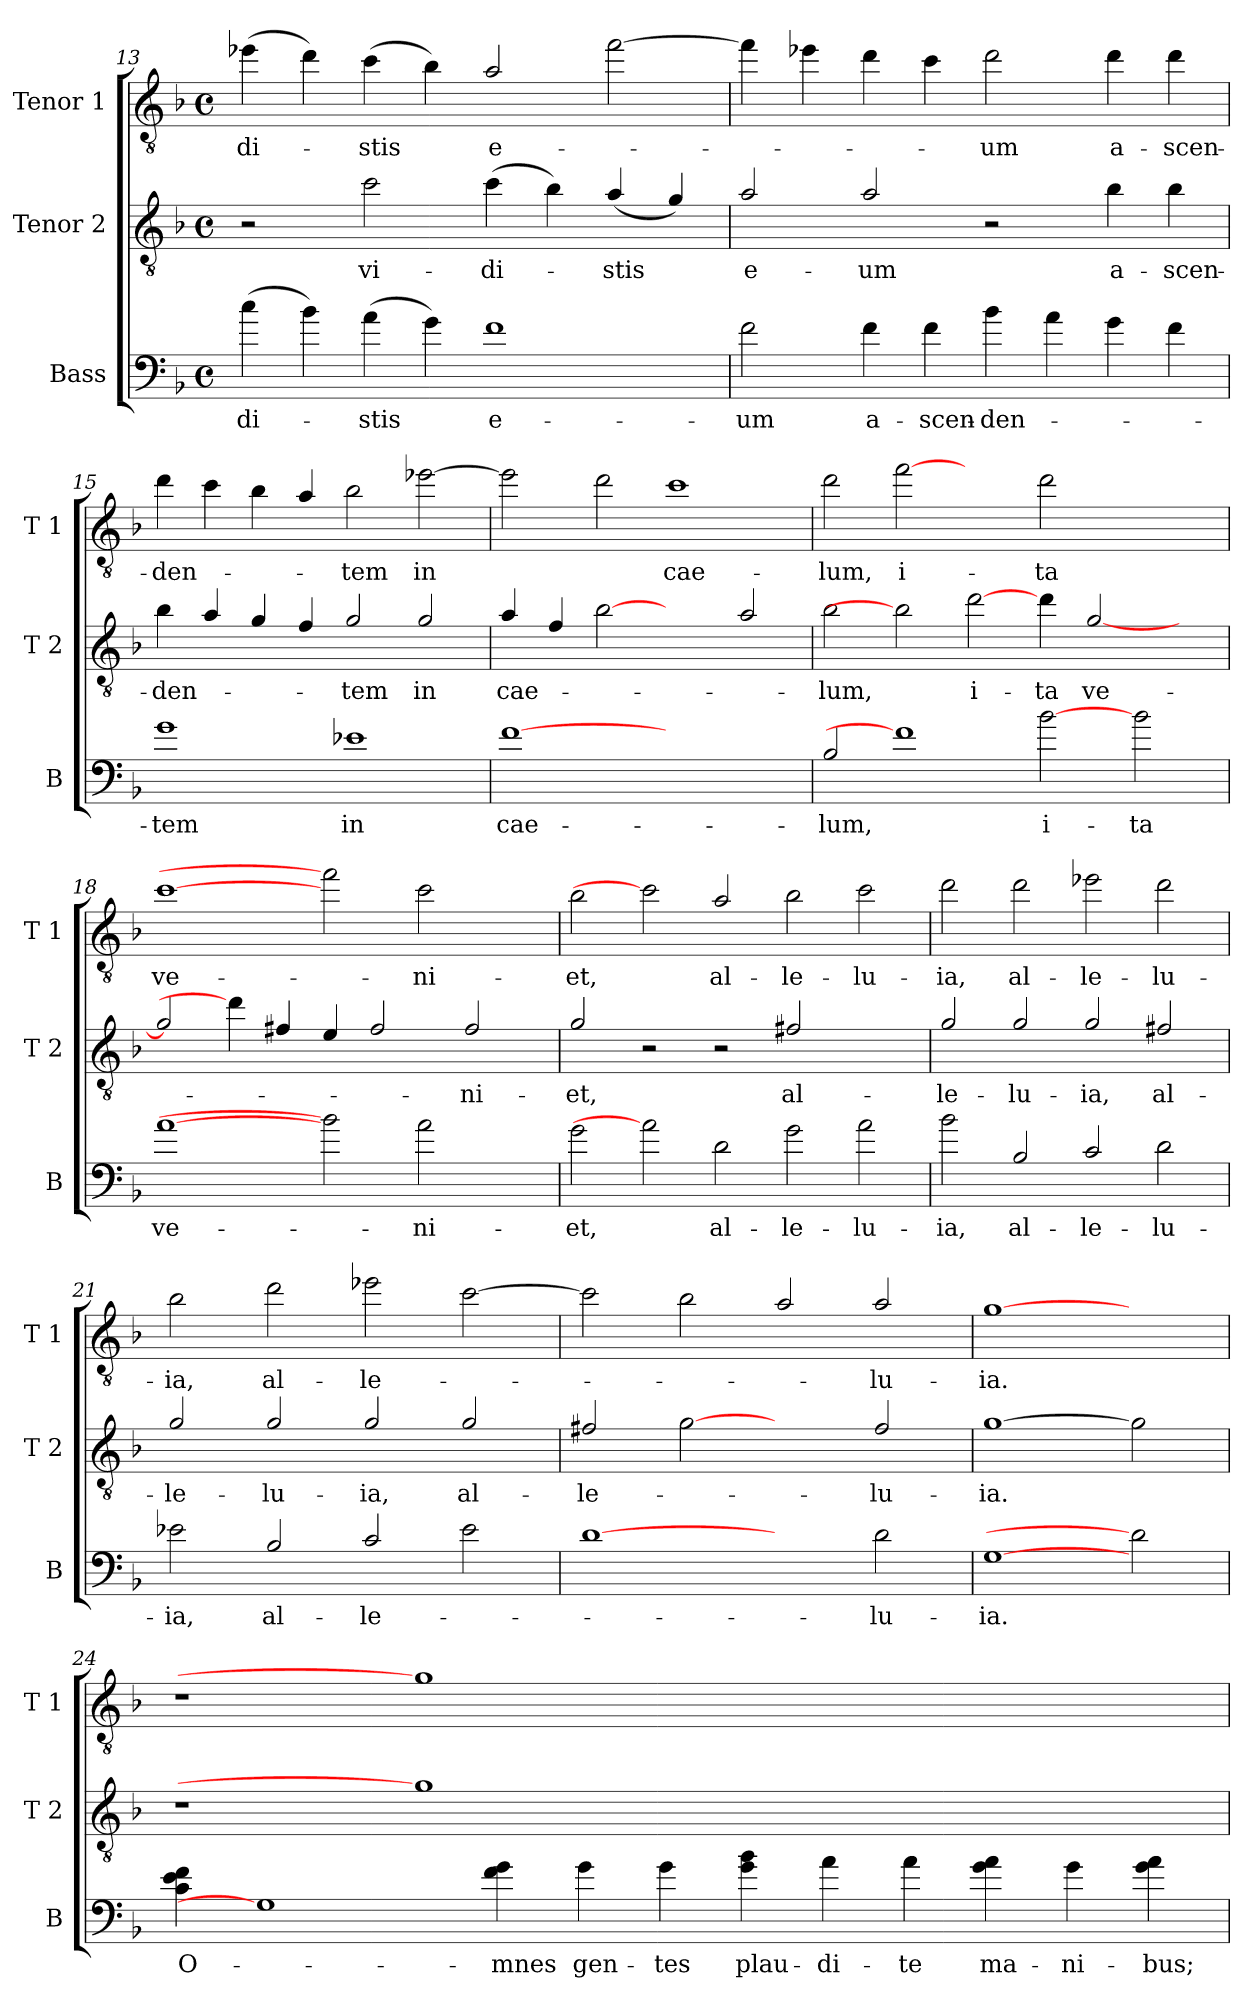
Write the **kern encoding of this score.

**kern	**text	**kern	**text	**kern	**text
*part3	*part3	*part2	*part2	*part1	*part1
*staff3	*staff3	*staff2	*staff2	*staff1	*staff1
*I"Bass	*	*I"Tenor 2	*	*I"Tenor 1	*
*I'B	*	*I'T 2	*	*I'T 1	*
*clefF4	*	*clefGv2	*	*clefGv2	*
*ITrd7c12	*	*ITrd7c12	*	*ITrd7c12	*
*k[b-]	*	*k[b-]	*	*k[b-]	*
*F:	*	*F:	*	*F:	*
*M4/4	*	*M4/4	*	*M4/4	*
*met(c)	*	*met(c)	*	*met(c)	*
=13	=13	=13	=13	=13	=13
!	!LO:LY:b	!	!	!	!LO:LY:b
(>4c\	-di-	2r	.	(>4e-X\	-di-
4B-\)	.	.	.	4d\)	.
!	!LO:LY:b	!	!LO:LY:b	!	!LO:LY:b
(>4A\	-stis	2c\	vi-	(>4c\	-stis
4G\)	.	.	.	4B-\)	.
!	!LO:LY:b	!	!LO:LY:b	!	!LO:LY:b
1F	e-	(>4c\	-di-	2A/	e-
.	.	4B-\)	.	.	.
!	!	!	!LO:LY:b	!	!
.	.	(<4A/	-stis	[2f\	.
.	.	4G/)	.	.	.
=14	=14	=14	=14	=14	=14
!	!LO:LY:b	!	!LO:LY:b	!	!
2F\	-um	2A/	e-	4f\]	.
.	.	.	.	4e-X\	.
!	!LO:LY:b	!	!LO:LY:b	!	!
4F\	a-	2A/	-um	4d\	.
!	!LO:LY:b	!	!	!	!
4F\	-scen-	.	.	4c\	.
!	!LO:LY:b	!	!	!	!LO:LY:b
4B-\	-den-	2r	.	2d\	-um
4A\	.	.	.	.	.
!	!	!	!LO:LY:b	!	!LO:LY:b
4G\	.	4B-\	a-	4d\	a-
!	!	!	!LO:LY:b	!	!LO:LY:b
4F\	.	4B-\	-scen-	4d\	-scen-
=15	=15	=15	=15	=15	=15
!	!LO:LY:b	!	!LO:LY:b	!	!LO:LY:b
1G	-tem	4B-\	-den-	4d\	-den-
.	.	4A/	.	4c\	.
.	.	4G/	.	4B-\	.
.	.	4F/	.	4A/	.
!	!LO:LY:b	!	!LO:LY:b	!	!LO:LY:b
1E-X	in	2G/	-tem	2B-\	-tem
!	!	!	!LO:LY:b	!	!LO:LY:b
.	.	2G/	in	[2e-X\	in
!!LO:PB:g=z
=16	=16	=16	=16	=16	=16
!	!LO:LY:b	!	!LO:LY:b	!	!
[1F	cae-	4A/	cae-	2e-\]	.
.	.	4F/	.	.	.
.	.	[2B-	.	2d\	.
!	!	!	!	!	!LO:LY:b
1ryy	.	2ryy	.	1c	cae-
.	.	2A/	.	.	.
=17	=17	=17	=17	=17	=17
!	!LO:LY:b	!	!LO:LY:b	!	!LO:LY:b
2BB-/	-lum,	2B-\	-lum,	2d\	-lum,
!	!	!	!	!	!LO:LY:b
1F]	.	2B-]	.	[2f	i-
!	!	!	!LO:LY:b	!	!
.	.	[2d\	i-	2ryy	.
!	!LO:LY:b	!	!LO:LY:b	!	!LO:LY:b
[2B-	i-	4d\	-ta	2d\	-ta
!	!	!	!LO:LY:b	!	!
.	.	[2G/	ve-	.	.
!	!LO:LY:b	!	!	!	!
2B-\	-ta	.	.	2ryy	.
.	.	4ryy	.	.	.
=18	=18	=18	=18	=18	=18
!	!LO:LY:b	!	!	!	!LO:LY:b
[1A	ve-	2G/]	.	[1c	ve-
.	.	4d\]	.	.	.
.	.	4F#X/	.	.	.
2B-]	.	4E/	.	2f]	.
.	.	2F#/	.	.	.
!	!LO:LY:b	!	!	!	!LO:LY:b
2A\	-ni-	.	.	2c\	-ni-
!	!	!	!LO:LY:b	!	!
.	.	2F#/	-ni-	.	.
4ryy	.	.	.	4ryy	.
=19	=19	=19	=19	=19	=19
!	!LO:LY:b	!	!LO:LY:b	!	!LO:LY:b
2G\	-et,	2G/	-et,	2B-\	-et,
2A]	.	2r	.	2c]	.
!	!LO:LY:b	!	!	!	!LO:LY:b
2D\	al-	2r	.	2A/	al-
!	!LO:LY:b	!	!LO:LY:b	!	!LO:LY:b
2G\	-le-	2F#X/	al-	2B-\	-le-
!	!LO:LY:b	!	!	!	!LO:LY:b
2A\	-lu-	2ryy	.	2c\	-lu-
!!LO:LB:g=z
=20	=20	=20	=20	=20	=20
!	!LO:LY:b	!	!LO:LY:b	!	!LO:LY:b
2B-\	-ia,	2G/	-le-	2d\	-ia,
!	!LO:LY:b	!	!LO:LY:b	!	!LO:LY:b
2BB-/	al-	2G/	-lu-	2d\	al-
!	!LO:LY:b	!	!LO:LY:b	!	!LO:LY:b
2C/	-le-	2G/	-ia,	2e-X\	-le-
!	!LO:LY:b	!	!LO:LY:b	!	!LO:LY:b
2D\	-lu-	2F#X/	al-	2d\	-lu-
=21	=21	=21	=21	=21	=21
!	!LO:LY:b	!	!LO:LY:b	!	!LO:LY:b
2E-X\	-ia,	2G/	-le-	2B-\	-ia,
!	!LO:LY:b	!	!LO:LY:b	!	!LO:LY:b
2BB-/	al-	2G/	-lu-	2d\	al-
!	!LO:LY:b	!	!LO:LY:b	!	!LO:LY:b
2C/	-le-	2G/	-ia,	2e-X\	-le-
!	!	!	!LO:LY:b	!	!
2E-\	.	2G/	al-	[2c\	.
=22	=22	=22	=22	=22	=22
!	!	!	!LO:LY:b	!	!
[1D	.	2F#X/	-le-	2c\]	.
.	.	[2G	.	2B-\	.
2ryy	.	2ryy	.	2A/	.
!	!LO:LY:b	!	!LO:LY:b	!	!LO:LY:b
2D\	-lu-	2F#/	-lu-	2A/	-lu-
=23	=23	=23	=23	=23	=23
!	!LO:LY:b	!	!LO:LY:b	!	!LO:LY:b
[1GG	-ia.	[1G	-ia.	[1G	-ia.
2D]	.	2G]	.	2ryy	.
!!LO:LB:g=z
=24	=24	=24	=24	=24	=24
!	!LO:LY:b	!	!	!	!
4C 4E 4F	O-	1r	.	1r	.
1GG]	.	.	.	.	.
.	.	1G]	.	1G]	.
!	!LO:LY:b	!	!	!	!
4F 4G	-mnes	.	.	.	.
!	!LO:LY:b	!	!	!	!
4G	gen-	.	.	.	.
!	!LO:LY:b	!	!	!	!
4G	-tes	.	.	.	.
!	!LO:LY:b	!	!	!	!
4G 4B-	plau-	1.ryy	.	1.ryy	.
!	!LO:LY:b	!	!	!	!
4A	-di-	.	.	.	.
!	!LO:LY:b	!	!	!	!
4A	-te	.	.	.	.
!	!LO:LY:b	!	!	!	!
4G 4A	ma-	.	.	.	.
!	!LO:LY:b	!	!	!	!
4G	-ni-	.	.	.	.
!	!LO:LY:b	!	!	!	!
4G 4A	-bus;	.	.	.	.
=	=	=	=	=	=
*-	*-	*-	*-	*-	*-
